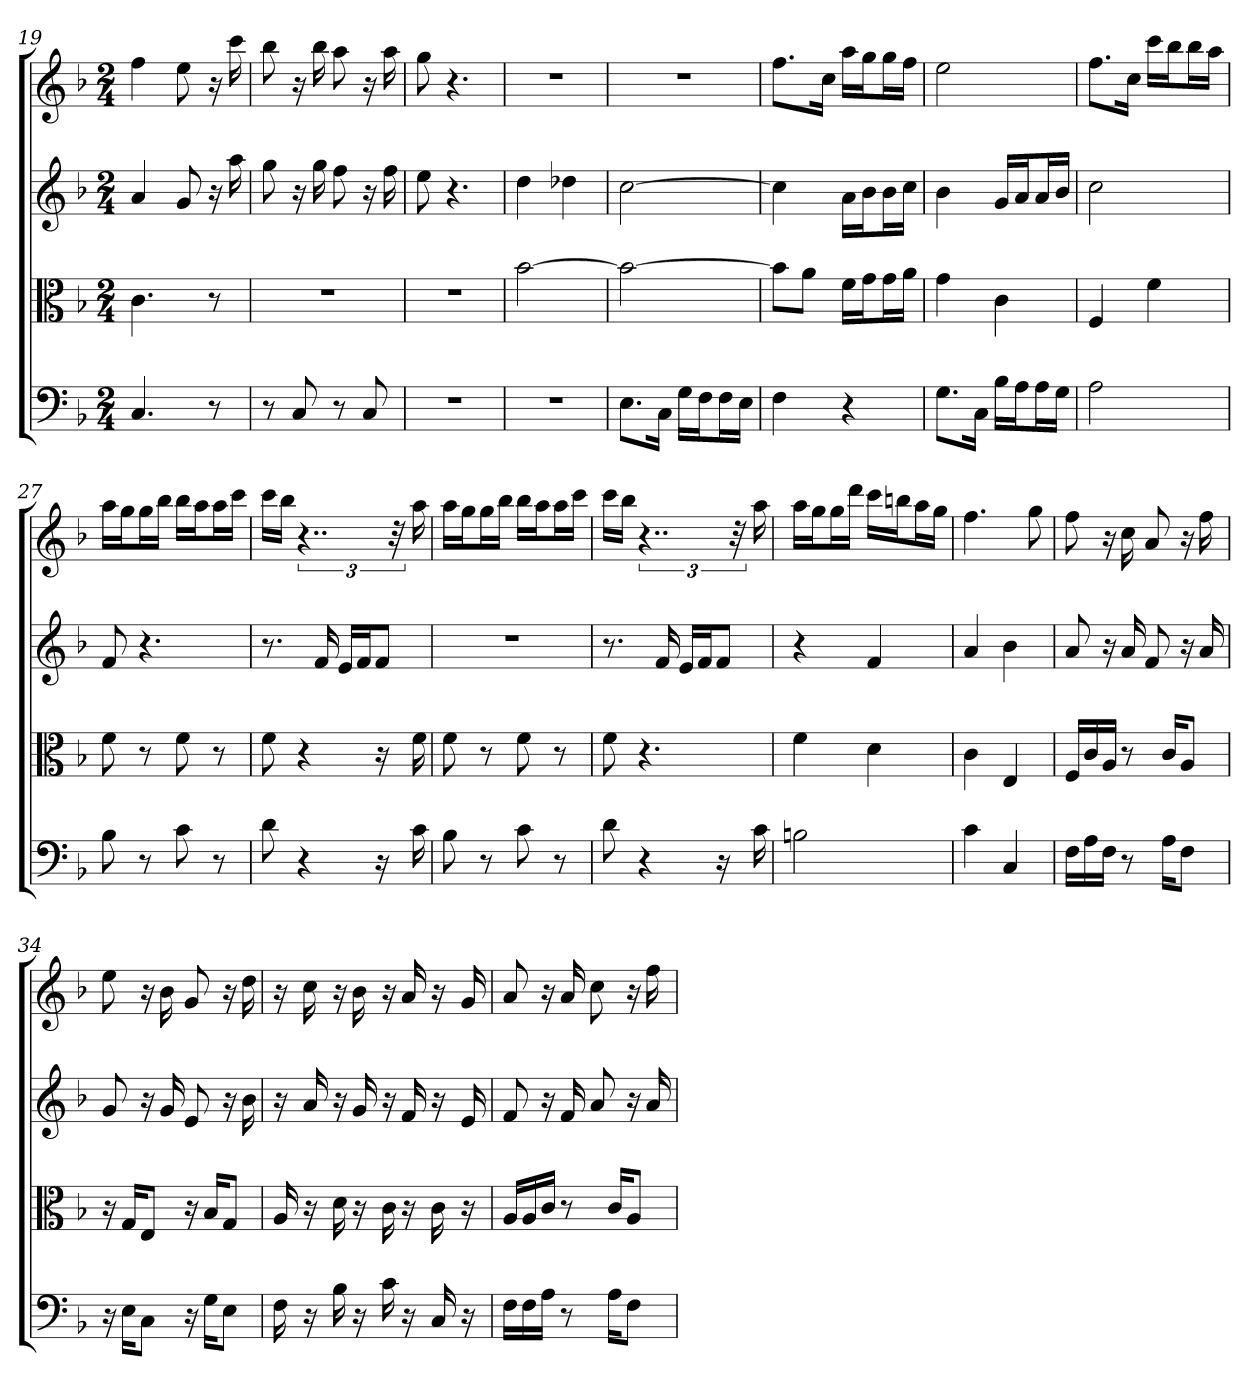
**kern	**kern	**kern	**kern
*part4	*part3	*part2	*part1
*staff4	*staff3	*staff2	*staff1
*clefF4	*clefC3	*	*
*k[b-]	*k[b-]	*k[b-]	*k[b-]
*d:	*d:	*d:	*d:
*M2/4	*M2/4	*M2/4	*M2/4
=19	=19	=19	=19
4.C	4.c	4a	4ff
.	.	8g	8ee
8r	8r	16r	16r
.	.	16aa	16ccc
=20	=20	=20	=20
8r	2r	8gg	8bb-
8C	.	16r	16r
.	.	16gg	16bb-
8r	.	8ff	8aa
8C	.	16r	16r
.	.	16ff	16aa
=21	=21	=21	=21
2r	2r	8ee	8gg
.	.	4.r	4.r
=22	=22	=22	=22
2r	[2b-	4dd	2r
.	.	4dd-X	.
=23	=23	=23	=23
8.E\L	2b-_	[2cc	2r
16C\Jk	.	.	.
16G\LL	.	.	.
16F\J	.	.	.
16F\L	.	.	.
16E\JJ	.	.	.
=24	=24	=24	=24
4F	8b-\L]	4cc]	8.ffL
.	8a\J	.	.
.	.	.	16ccJk
4r	16f\LL	16aLL	16aaLL
.	16g\J	16b-J	16ggJ
.	16g\L	16b-L	16ggL
.	16a\JJ	16ccJJ	16ffJJ
=25	=25	=25	=25
8.G\L	4g	4b-	2ee
16C\Jk	.	.	.
16B-\LL	4c	16gLL	.
16A\J	.	16aJ	.
16A\L	.	16aL	.
16G\JJ	.	16b-JJ	.
=26	=26	=26	=26
2A	4F	2cc	8.ffL
.	.	.	16ccJk
.	4f	.	16cccLL
.	.	.	16bb-J
.	.	.	16bb-L
.	.	.	16aaJJ
=27	=27	=27	=27
8B-	8f	8f	16aaLL
.	.	.	16ggJ
8r	8r	4.r	16ggL
.	.	.	16bb-JJ
8c	8f	.	16bb-LL
.	.	.	16aaJ
8r	8r	.	16aaL
.	.	.	16cccJJ
=28	=28	=28	=28
8d	8f	8.r	16cccLL
.	.	.	16bb-JJ
4r	4r	.	6..r
.	.	16f	.
.	.	16eLL	.
.	.	16fJ	.
16r	16r	8fJ	.
.	.	.	48r
16c	16f	.	16aa
=29	=29	=29	=29
8B-	8f	2r	16aaLL
.	.	.	16ggJ
8r	8r	.	16ggL
.	.	.	16bb-JJ
8c	8f	.	16bb-LL
.	.	.	16aaJ
8r	8r	.	16aaL
.	.	.	16cccJJ
=30	=30	=30	=30
8d	8f	8.r	16cccLL
.	.	.	16bb-JJ
4r	4.r	.	6..r
.	.	16f	.
.	.	16eLL	.
.	.	16fJ	.
16r	.	8fJ	.
.	.	.	48r
16c	.	.	16aa
=31	=31	=31	=31
2Bn	4f	4r	16aaLL
.	.	.	16ggJ
.	.	.	16ggL
.	.	.	16dddJJ
.	4d	4f	16cccLL
.	.	.	16bbnJ
.	.	.	16aaL
.	.	.	16ggJJ
=32	=32	=32	=32
4c	4c	4a	4.ff
4C	4E	4b-	.
.	.	.	8gg
=33	=33	=33	=33
16F\LL	16F/LL	8a	8ff
16A\	16c/	.	.
16F\JJ	16A/JJ	16r	16r
8r	8r	16a	16cc
.	.	8f	8a
16A\KL	16c/KL	.	.
8F\J	8A/J	16r	16r
.	.	16a	16ff
=34	=34	=34	=34
16r	16r	8g	8ee
16E\KL	16G/KL	.	.
8C\J	8E/J	16r	16r
.	.	16g	16b-
16r	16r	8e	8g
16G\KL	16B-/KL	.	.
8E\J	8G/J	16r	16r
.	.	16b-	16dd
=35	=35	=35	=35
16F	16A	16r	16r
16r	16r	16a	16cc
16B-	16d	16r	16r
16r	16r	16g	16b-
16c	16c	16r	16r
16r	16r	16f	16a
16C	16c	16r	16r
16r	16r	16e	16g
=36	=36	=36	=36
16F\LL	16A/LL	8f	8a
16F\	16A/	.	.
16A\JJ	16c/JJ	16r	16r
8r	8r	16f	16a
.	.	8a	8cc
16A\KL	16c/KL	.	.
8F\J	8A/J	16r	16r
.	.	16a	16ff
=	=	=	=
*-	*-	*-	*-
